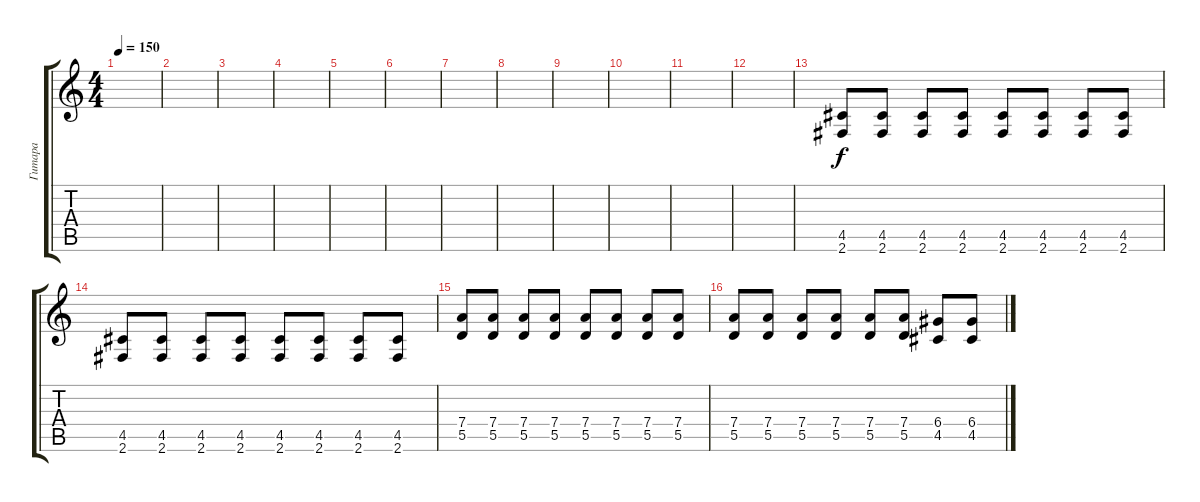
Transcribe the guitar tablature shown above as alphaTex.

\track ("Гитара" "Гитара") {instrument distortionguitar}
\staff {score tabs}
\tuning (E4 B3 G3 D3 A2 E2) {hide}
\ts (4 4)
\tempo 150
\clef g2
\ks c
|
|
|
|
|
|
|
|
|
|
|
|
(4.5 2.6).8 (4.5 2.6).8 (4.5 2.6).8 (4.5 2.6).8 (4.5 2.6).8 (4.5 2.6).8 (4.5 2.6).8 (4.5 2.6).8 |
(4.5 2.6).8 (4.5 2.6).8 (4.5 2.6).8 (4.5 2.6).8 (4.5 2.6).8 (4.5 2.6).8 (4.5 2.6).8 (4.5 2.6).8 |
(7.4 5.5).8 (7.4 5.5).8 (7.4 5.5).8 (7.4 5.5).8 (7.4 5.5).8 (7.4 5.5).8 (7.4 5.5).8 (7.4 5.5).8 |
(7.4 5.5).8 (7.4 5.5).8 (7.4 5.5).8 (7.4 5.5).8 (7.4 5.5).8 (7.4 5.5).8 (6.4 4.5).8 (6.4 4.5).8
